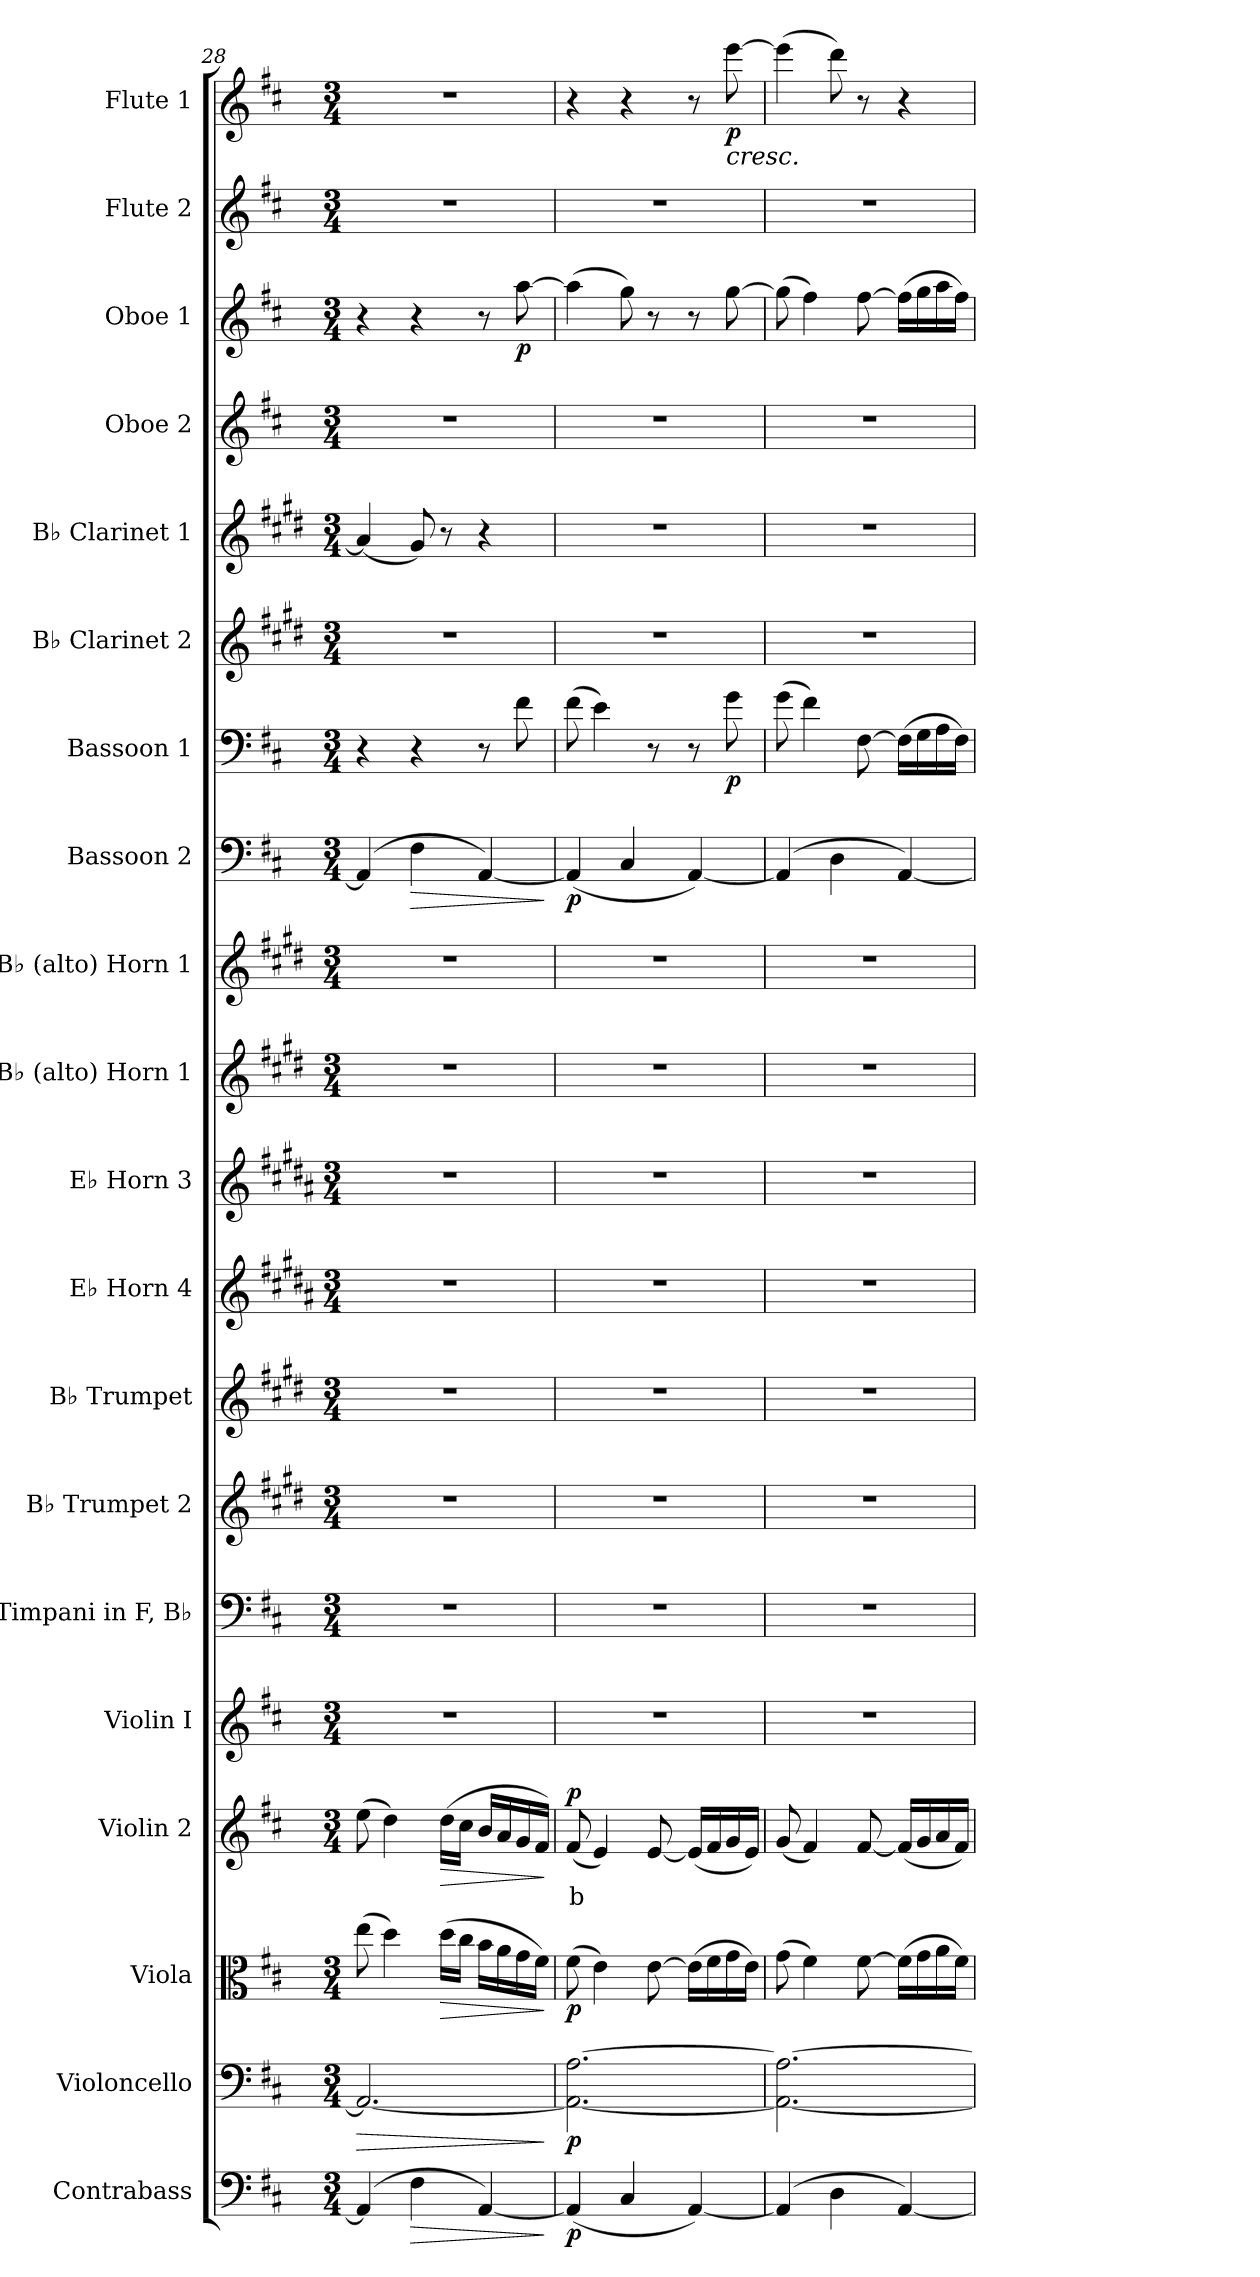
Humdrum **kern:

**kern	**dynam	**kern	**dynam	**kern	**dynam	**kern	**text	**dynam	**kern	**kern	**kern	**kern	**kern	**kern	**kern	**kern	**kern	**dynam	**kern	**dynam	**kern	**kern	**kern	**kern	**dynam	**kern	**kern	**dynam
*part20	*part20	*part19	*part19	*part18	*part18	*part17	*part17	*part17	*part16	*part15	*part14	*part13	*part12	*part11	*part10	*part9	*part8	*part8	*part7	*part7	*part6	*part5	*part4	*part3	*part3	*part2	*part1	*part1
*staff20	*staff20	*staff19	*staff19	*staff18	*staff18	*staff17	*staff17	*staff17	*staff16	*staff15	*staff14	*staff13	*staff12	*staff11	*staff10	*staff9	*staff8	*staff8	*staff7	*staff7	*staff6	*staff5	*staff4	*staff3	*staff3	*staff2	*staff1	*staff1
*I"Contrabass	*	*I"Violoncello	*	*I"Viola	*	*I"Violin 2	*	*	*I"Violin I	*I"Timpani in F, B♭	*I"B♭ Trumpet 2	*I"B♭ Trumpet	*I"E♭ Horn 4	*I"E♭ Horn 3	*I"B♭ (alto) Horn 1	*I"B♭ (alto) Horn 1	*I"Bassoon 2	*	*I"Bassoon 1	*	*I"B♭ Clarinet 2	*I"B♭ Clarinet 1	*I"Oboe 2	*I"Oboe 1	*	*I"Flute 2	*I"Flute 1	*
*I'Cb	*	*I'Vc	*	*I'Vla	*	*I'Vl 2	*	*	*I'Vl 1	*I'Timp	*I'Tpt 2	*I'Tpt 1	*I'Hn 4	*I'Hn 3	*I'Hn 2	*I'Hn 1	*I'Bsn 2	*	*I'Bsn 1	*	*I'Cl 2	*I'Cl 1	*I'Ob 2	*I'Ob 1	*	*I'Fl 2	*I'Fl 1	*
*clefF4	*	*clefF4	*	*clefC3	*	*clefG2	*	*	*clefG2	*clefF4	*clefG2	*clefG2	*clefG2	*clefG2	*clefG2	*clefG2	*clefF4	*	*clefF4	*	*clefG2	*clefG2	*clefG2	*clefG2	*	*clefG2	*clefG2	*
*ITrd7c12	*	*	*	*	*	*	*	*	*	*	*ITrd1c2	*ITrd1c2	*ITrd5c9	*ITrd5c9	*ITrd1c2	*ITrd1c2	*	*	*	*	*ITrd1c2	*ITrd1c2	*	*	*	*	*	*
*k[f#c#]	*	*k[f#c#]	*	*k[f#c#]	*	*k[f#c#]	*	*	*k[f#c#]	*k[f#c#]	*k[f#c#]	*k[f#c#]	*k[f#c#]	*k[f#c#]	*k[f#c#]	*k[f#c#]	*k[f#c#]	*	*k[f#c#]	*	*k[f#c#]	*k[f#c#]	*k[f#c#]	*k[f#c#]	*	*k[f#c#]	*k[f#c#]	*
*M3/4	*	*M3/4	*	*M3/4	*	*M3/4	*	*	*M3/4	*M3/4	*M3/4	*M3/4	*M3/4	*M3/4	*M3/4	*M3/4	*M3/4	*	*M3/4	*	*M3/4	*M3/4	*M3/4	*M3/4	*	*M3/4	*M3/4	*
=28	=28	=28	=28	=28	=28	=28	=28	=28	=28	=28	=28	=28	=28	=28	=28	=28	=28	=28	=28	=28	=28	=28	=28	=28	=28	=28	=28	=28
!	!	!	!LO:HP:b	!	!	!	!	!	!	!	!	!	!	!	!	!	!	!	!	!	!	!	!	!	!	!	!	!
(4AAA/]	.	2.AA/_	>	(8ee\	.	(8ee\	.	.	2.r	2.r	2.r	2.r	2.r	2.r	2.r	2.r	(4AA/]	.	4r	.	2.r	(4g/]	2.r	4r	.	2.r	2.r	.
.	.	.	.	4dd\)	.	4dd\)	.	.	.	.	.	.	.	.	.	.	.	.	.	.	.	.	.	.	.	.	.	.
!	!LO:HP:b	!	!	!	!	!	!	!	!	!	!	!	!	!	!	!	!	!LO:HP:b	!	!	!	!	!	!	!	!	!	!
4FF#\	>	.	.	.	.	.	.	.	.	.	.	.	.	.	.	.	4F#\	>	4r	.	.	8f#/)	.	4r	.	.	.	.
!	!	!	!	!	!LO:HP:b	!	!	!LO:HP:b	!	!	!	!	!	!	!	!	!	!	!	!	!	!	!	!	!	!	!	!
.	.	.	.	(16dd\LL	>	(16dd\LL	.	>	.	.	.	.	.	.	.	.	.	.	.	.	.	8r	.	.	.	.	.	.
.	.	.	.	16cc#\JJ	.	16cc#\JJ	.	.	.	.	.	.	.	.	.	.	.	.	.	.	.	.	.	.	.	.	.	.
[4AAA/)	.	.	.	16b\LL	.	16b/LL	.	.	.	.	.	.	.	.	.	.	[4AA/)	.	8r	.	.	4r	.	8r	.	.	.	.
.	.	.	.	16a\	.	16a/	.	.	.	.	.	.	.	.	.	.	.	.	.	.	.	.	.	.	.	.	.	.
!	!	!	!	!	!	!	!	!	!	!	!	!	!	!	!	!	!	!	!	!	!	!	!	!	!LO:DY:b	!	!	!
.	.	.	.	16g\	.	16g/	.	.	.	.	.	.	.	.	.	.	.	.	8f#\	.	.	.	.	[8aa\	p	.	.	.
.	.	.	.	16f#\JJ)	.	16f#/JJ)	.	.	.	.	.	.	.	.	.	.	.	.	.	.	.	.	.	.	.	.	.	.
.	]	.	]	.	]	.	.	]	.	.	.	.	.	.	.	.	.	]	.	.	.	.	.	.	.	.	.	.
=29	=29	=29	=29	=29	=29	=29	=29	=29	=29	=29	=29	=29	=29	=29	=29	=29	=29	=29	=29	=29	=29	=29	=29	=29	=29	=29	=29	=29
!	!LO:DY:b	!	!LO:DY:b	!	!LO:DY:b	!	!LO:LY:b:color=#FF0000	!LO:DY:b	!	!	!	!	!	!	!	!	!	!LO:DY:b	!	!	!	!	!	!	!	!	!	!
(4AAA/]	p	2.AA\_ [2.A\	p	(8f#\	p	(8f#/	b	p	2.r	2.r	2.r	2.r	2.r	2.r	2.r	2.r	(4AA/]	p	(8f#\	.	2.r	2.r	2.r	(4aa\]	.	2.r	4r	.
.	.	.	.	4e\)	.	4e/)	.	.	.	.	.	.	.	.	.	.	.	.	4e\)	.	.	.	.	.	.	.	.	.
4CC#/	.	.	.	.	.	.	.	.	.	.	.	.	.	.	.	.	4C#/	.	.	.	.	.	.	8gg\)	.	.	4r	.
.	.	.	.	[8e\	.	[8e/	.	.	.	.	.	.	.	.	.	.	.	.	8r	.	.	.	.	8r	.	.	.	.
[4AAA/)	.	.	.	(16e\LL]	.	(16e/LL]	.	.	.	.	.	.	.	.	.	.	[4AA/)	.	8r	.	.	.	.	8r	.	.	8r	.
.	.	.	.	16f#\	.	16f#/	.	.	.	.	.	.	.	.	.	.	.	.	.	.	.	.	.	.	.	.	.	.
!	!	!	!	!	!	!	!	!	!	!	!	!	!	!	!	!	!	!	!	!	!	!	!	!	!	!	!LO:TX:b:i:t=cresc.	!
!	!	!	!	!	!	!	!	!	!	!	!	!	!	!	!	!	!	!	!	!LO:DY:b	!	!	!	!	!	!	!	!LO:DY:b
.	.	.	.	16g\	.	16g/	.	.	.	.	.	.	.	.	.	.	.	.	8g\	p	.	.	.	[8gg\	.	.	[8eee\	p
.	.	.	.	16e\JJ)	.	16e/JJ)	.	.	.	.	.	.	.	.	.	.	.	.	.	.	.	.	.	.	.	.	.	.
=30	=30	=30	=30	=30	=30	=30	=30	=30	=30	=30	=30	=30	=30	=30	=30	=30	=30	=30	=30	=30	=30	=30	=30	=30	=30	=30	=30	=30
(4AAA/]	.	2.AA\_ 2.A\_	.	(8g\	.	(8g/	.	.	2.r	2.r	2.r	2.r	2.r	2.r	2.r	2.r	(4AA/]	.	(8g\	.	2.r	2.r	2.r	(8gg\]	.	2.r	(4eee\]	.
.	.	.	.	4f#\)	.	4f#/)	.	.	.	.	.	.	.	.	.	.	.	.	4f#\)	.	.	.	.	4ff#\)	.	.	.	.
4DD\	.	.	.	.	.	.	.	.	.	.	.	.	.	.	.	.	4D\	.	.	.	.	.	.	.	.	.	8ddd\)	.
.	.	.	.	[8f#\	.	[8f#/	.	.	.	.	.	.	.	.	.	.	.	.	[8F#\	.	.	.	.	[8ff#\	.	.	8r	.
[4AAA/)	.	.	.	(16f#\LL]	.	(16f#/LL]	.	.	.	.	.	.	.	.	.	.	[4AA/)	.	(16F#\LL]	.	.	.	.	(16ff#\LL]	.	.	4r	.
.	.	.	.	16g\	.	16g/	.	.	.	.	.	.	.	.	.	.	.	.	16G\	.	.	.	.	16gg\	.	.	.	.
.	.	.	.	16a\	.	16a/	.	.	.	.	.	.	.	.	.	.	.	.	16A\	.	.	.	.	16aa\	.	.	.	.
.	.	.	.	16f#\JJ)	.	16f#/JJ)	.	.	.	.	.	.	.	.	.	.	.	.	16F#\JJ)	.	.	.	.	16ff#\JJ)	.	.	.	.
=	=	=	=	=	=	=	=	=	=	=	=	=	=	=	=	=	=	=	=	=	=	=	=	=	=	=	=	=
*-	*-	*-	*-	*-	*-	*-	*-	*-	*-	*-	*-	*-	*-	*-	*-	*-	*-	*-	*-	*-	*-	*-	*-	*-	*-	*-	*-	*-
